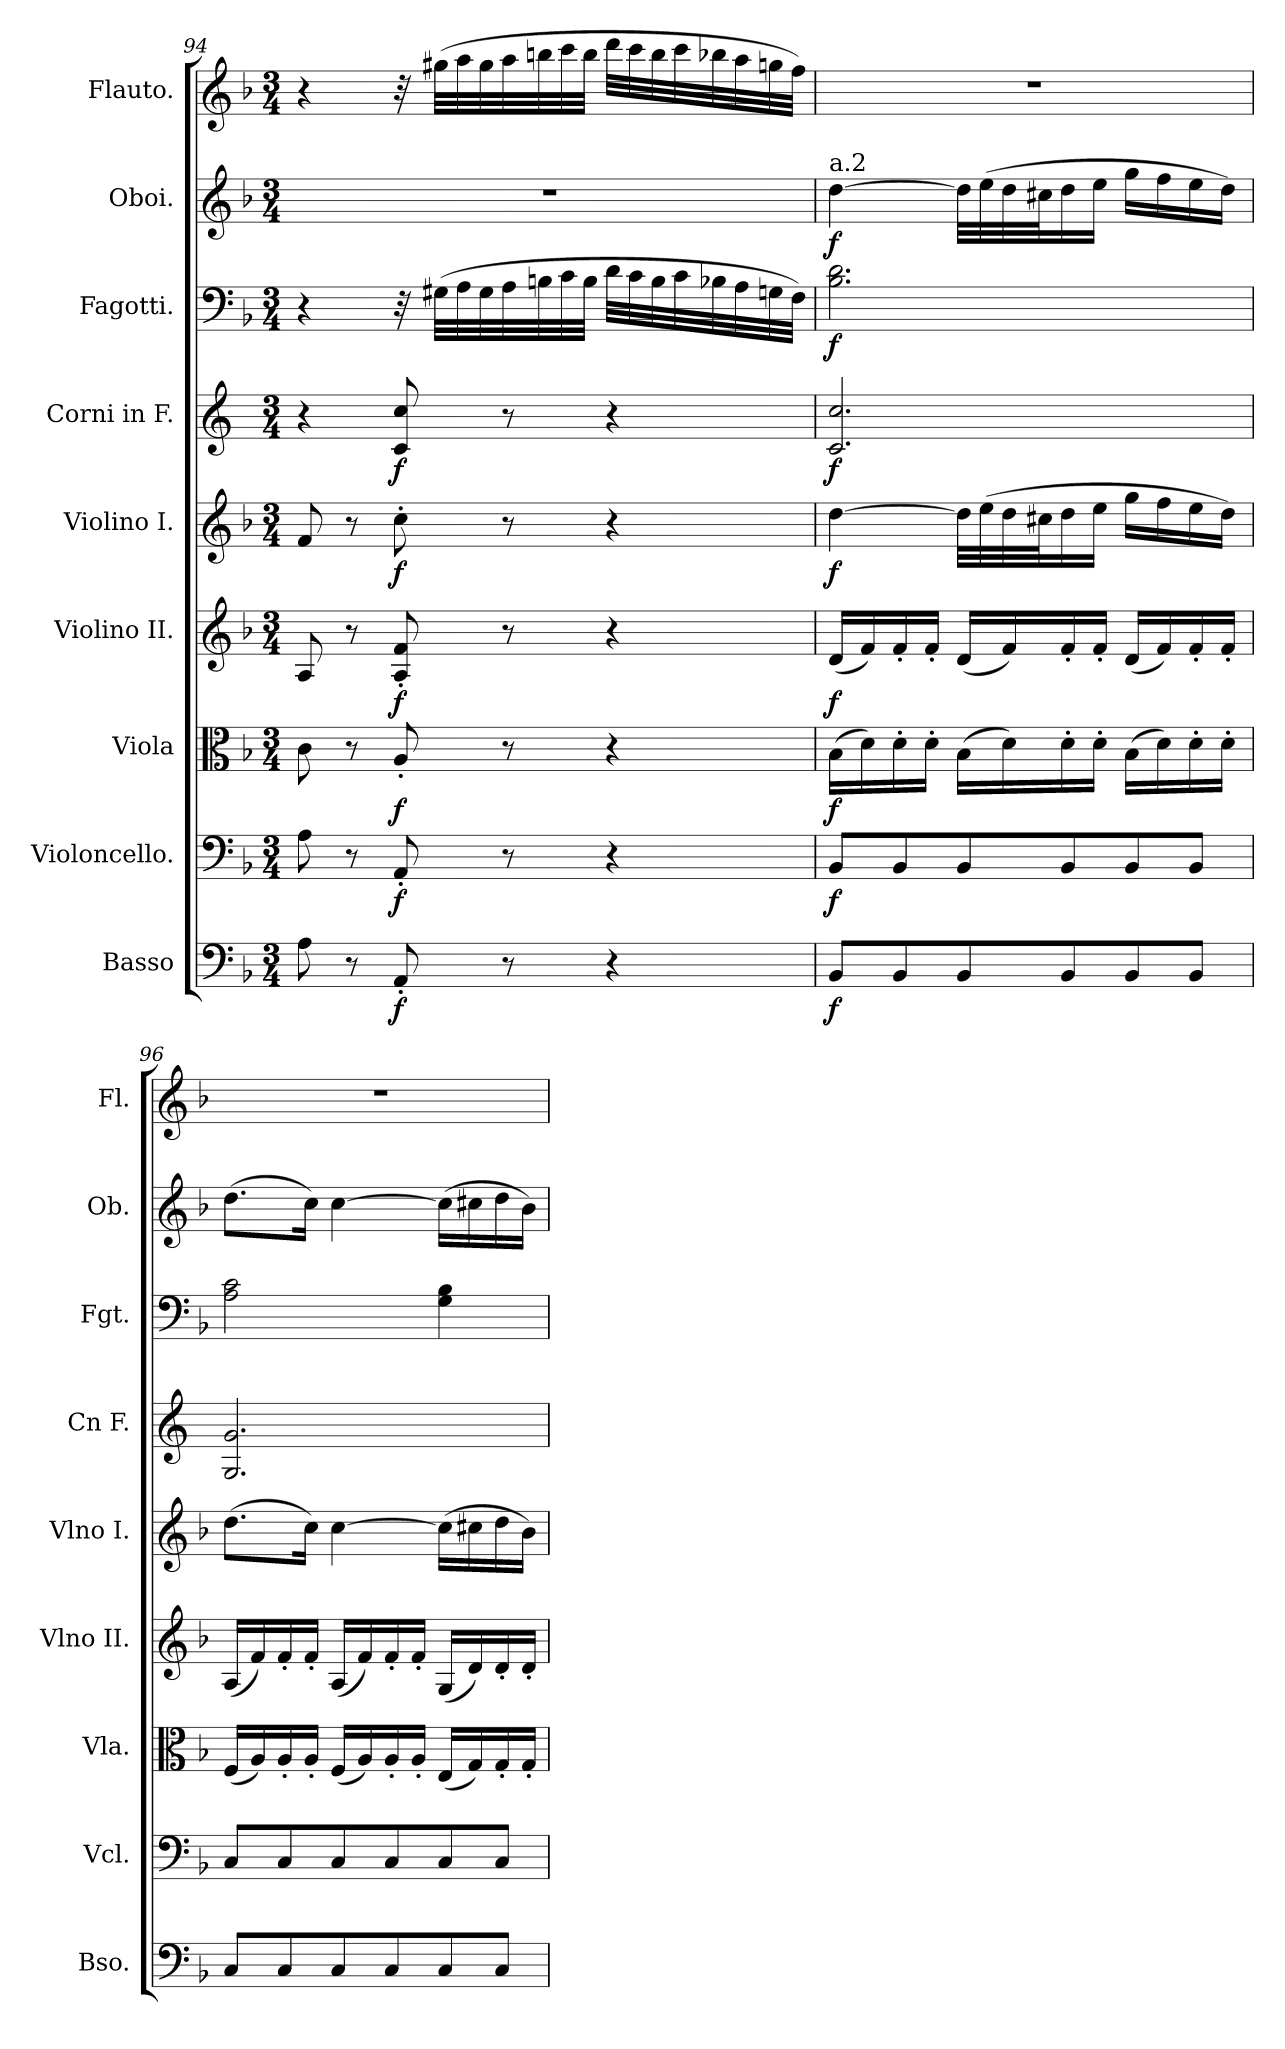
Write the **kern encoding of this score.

**kern	**dynam	**kern	**dynam	**kern	**dynam	**kern	**dynam	**kern	**dynam	**kern	**dynam	**kern	**dynam	**kern	**dynam	**kern
*part9	*part9	*part8	*part8	*part7	*part7	*part6	*part6	*part5	*part5	*part4	*part4	*part3	*part3	*part2	*part2	*part1
*staff9	*staff9	*staff8	*staff8	*staff7	*staff7	*staff6	*staff6	*staff5	*staff5	*staff4	*staff4	*staff3	*staff3	*staff2	*staff2	*staff1
*I"Basso	*	*I"Violoncello.	*	*I"Viola	*	*I"Violino II.	*	*I"Violino I.	*	*I"Corni in F.	*	*I"Fagotti.	*	*I"Oboi.	*	*I"Flauto.
*I'Bso.	*	*I'Vcl.	*	*I'Vla.	*	*I'Vlno II.	*	*I'Vlno I.	*	*I'Cn F.	*	*I'Fgt.	*	*I'Ob.	*	*I'Fl.
*clefF4	*	*clefF4	*	*clefC3	*	*clefG2	*	*clefG2	*	*clefG2	*	*clefF4	*	*clefG2	*	*clefG2
*ITrd7c12	*	*	*	*	*	*	*	*	*	*ITrd4c7	*	*	*	*	*	*
*k[b-]	*	*k[b-]	*	*k[b-]	*	*k[b-]	*	*k[b-]	*	*k[b-]	*	*k[b-]	*	*k[b-]	*	*k[b-]
*M3/4	*	*M3/4	*	*M3/4	*	*M3/4	*	*M3/4	*	*M3/4	*	*M3/4	*	*M3/4	*	*M3/4
=94	=94	=94	=94	=94	=94	=94	=94	=94	=94	=94	=94	=94	=94	=94	=94	=94
8AA\	.	8A\	.	8c\	.	8A/	.	8f/	.	4r	.	4r	.	2.r	.	4r
8r	.	8r	.	8r	.	8r	.	8r	.	.	.	.	.	.	.	.
!	!LO:DY:b	!	!LO:DY:b	!	!LO:DY:b	!	!LO:DY:b	!	!LO:DY:b	!	!LO:DY:b	!	!	!	!	!
8AAA'/	f	8AA'/	f	8A'/	f	8A/' 8f/'	f	8cc'\	f	8F/ 8f/	f	32r	.	.	.	32r
.	.	.	.	.	.	.	.	.	.	.	.	(>32G#X\LLL	.	.	.	(>32gg#X\LLL
.	.	.	.	.	.	.	.	.	.	.	.	32A\	.	.	.	32aa\
.	.	.	.	.	.	.	.	.	.	.	.	32G#\	.	.	.	32gg#\
8r	.	8r	.	8r	.	8r	.	8r	.	8r	.	32A\	.	.	.	32aa\
.	.	.	.	.	.	.	.	.	.	.	.	32Bn\	.	.	.	32bbn\
.	.	.	.	.	.	.	.	.	.	.	.	32c\	.	.	.	32ccc\
.	.	.	.	.	.	.	.	.	.	.	.	32B\JJJ	.	.	.	32bb\JJJ
4r	.	4r	.	4r	.	4r	.	4r	.	4r	.	32d\LLL	.	.	.	32ddd\LLL
.	.	.	.	.	.	.	.	.	.	.	.	32c\	.	.	.	32ccc\
.	.	.	.	.	.	.	.	.	.	.	.	32B\	.	.	.	32bb\
.	.	.	.	.	.	.	.	.	.	.	.	32c\	.	.	.	32ccc\
.	.	.	.	.	.	.	.	.	.	.	.	32B-X\	.	.	.	32bb-X\
.	.	.	.	.	.	.	.	.	.	.	.	32A\	.	.	.	32aa\
.	.	.	.	.	.	.	.	.	.	.	.	32Gn\	.	.	.	32ggn\
.	.	.	.	.	.	.	.	.	.	.	.	32F\JJJ)	.	.	.	32ff\JJJ)
!!LO:LB:g=z
=95	=95	=95	=95	=95	=95	=95	=95	=95	=95	=95	=95	=95	=95	=95	=95	=95
!	!	!	!	!	!	!	!	!	!	!	!	!	!	!LO:TX:a:t=a.2	!	!
!	!LO:DY:b	!	!LO:DY:b	!	!LO:DY:b	!	!LO:DY:b	!	!LO:DY:b	!	!LO:DY:b	!	!LO:DY:b	!	!LO:DY:b	!
8BBB-/L	f	8BB-/L	f	(>16B-\LL	f	(<16d/LL	f	[4dd\	f	2.F/ 2.f/	f	2.B-\ 2.d\	f	[4dd\	f	2.r
.	.	.	.	16d\)	.	16f/)	.	.	.	.	.	.	.	.	.	.
8BBB-/	.	8BB-/	.	16d'\	.	16f'/	.	.	.	.	.	.	.	.	.	.
.	.	.	.	16d'\JJ	.	16f'/JJ	.	.	.	.	.	.	.	.	.	.
8BBB-/	.	8BB-/	.	(>16B-\LL	.	(<16d/LL	.	32dd\LLL]	.	.	.	.	.	32dd\LLL]	.	.
.	.	.	.	.	.	.	.	(>32ee\	.	.	.	.	.	(>32ee\	.	.
.	.	.	.	16d\)	.	16f/)	.	32dd\	.	.	.	.	.	32dd\	.	.
.	.	.	.	.	.	.	.	32cc#X\J	.	.	.	.	.	32cc#X\J	.	.
8BBB-/	.	8BB-/	.	16d'\	.	16f'/	.	16dd\	.	.	.	.	.	16dd\	.	.
.	.	.	.	16d'\JJ	.	16f'/JJ	.	16ee\JJ	.	.	.	.	.	16ee\JJ	.	.
8BBB-/	.	8BB-/	.	(>16B-\LL	.	(<16d/LL	.	16gg\LL	.	.	.	.	.	16gg\LL	.	.
.	.	.	.	16d\)	.	16f/)	.	16ff\	.	.	.	.	.	16ff\	.	.
8BBB-/J	.	8BB-/J	.	16d'\	.	16f'/	.	16ee\	.	.	.	.	.	16ee\	.	.
.	.	.	.	16d'\JJ	.	16f'/JJ	.	16dd\JJ)	.	.	.	.	.	16dd\JJ)	.	.
=96	=96	=96	=96	=96	=96	=96	=96	=96	=96	=96	=96	=96	=96	=96	=96	=96
8CC/L	.	8C/L	.	(<16F/LL	.	(<16A/LL	.	(>8.dd\L	.	2.C/ 2.c/	.	2A\ 2c\	.	(>8.dd\L	.	2.r
.	.	.	.	16A/)	.	16f/)	.	.	.	.	.	.	.	.	.	.
8CC/	.	8C/	.	16A'/	.	16f'/	.	.	.	.	.	.	.	.	.	.
.	.	.	.	16A'/JJ	.	16f'/JJ	.	16cc\Jk)	.	.	.	.	.	16cc\Jk)	.	.
8CC/	.	8C/	.	(<16F/LL	.	(<16A/LL	.	[4cc\	.	.	.	.	.	[4cc\	.	.
.	.	.	.	16A/)	.	16f/)	.	.	.	.	.	.	.	.	.	.
8CC/	.	8C/	.	16A'/	.	16f'/	.	.	.	.	.	.	.	.	.	.
.	.	.	.	16A'/JJ	.	16f'/JJ	.	.	.	.	.	.	.	.	.	.
8CC/	.	8C/	.	(<16E/LL	.	(<16G/LL	.	(>16cc\LL]	.	.	.	4G\ 4B-\	.	(>16cc\LL]	.	.
.	.	.	.	16G/)	.	16d/)	.	16cc#X\	.	.	.	.	.	16cc#X\	.	.
8CC/J	.	8C/J	.	16G'/	.	16d'/	.	16dd\	.	.	.	.	.	16dd\	.	.
.	.	.	.	16G'/JJ	.	16d'/JJ	.	16b-\JJ)	.	.	.	.	.	16b-\JJ)	.	.
=	=	=	=	=	=	=	=	=	=	=	=	=	=	=	=	=
*-	*-	*-	*-	*-	*-	*-	*-	*-	*-	*-	*-	*-	*-	*-	*-	*-
